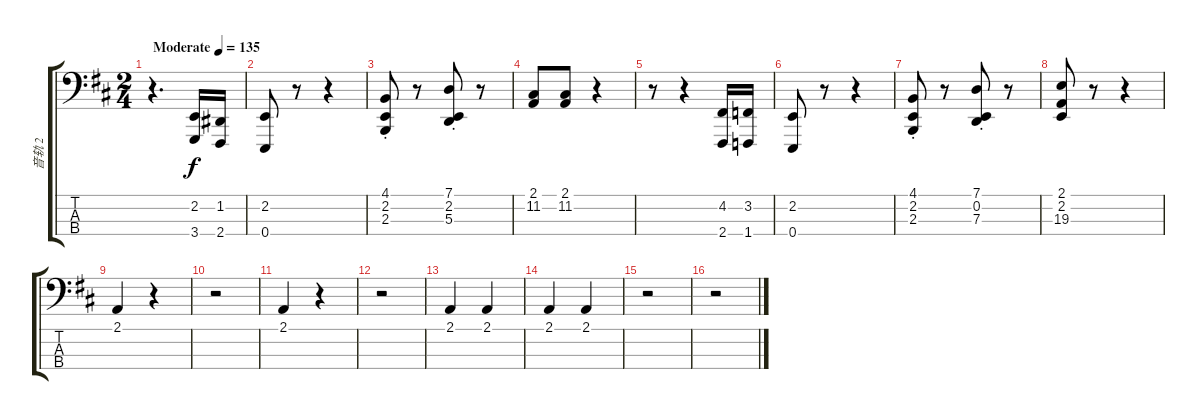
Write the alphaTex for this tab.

\track ("音轨 2" "音轨 2") {instrument acousticgrandpiano}
\staff {score tabs}
\tuning (G2 D2 A1 E1) {hide}
\ts (2 4)
\tempo (135 "Moderate")
\clef f4
\ks d
r.4{d dy f instrument acousticgrandpiano} (2.2 3.4).16 (1.2 2.4).16 |
(2.2 0.4).8 r.8 r.4 |
(4.1{st} 2.2{st} 2.3{st}).8 r.8 (7.1{st} 2.2{st} 5.3{st}).8 r.8 |
(2.1 11.2).8 (2.1 11.2).8 r.4 |
r.8 r.4 (4.2 2.4).16 (3.2 1.4).16 |
(2.2 0.4).8 r.8 r.4 |
(4.1{st} 2.2{st} 2.3{st}).8 r.8 (7.1{st} 0.2{st} 7.3{st}).8 r.8 |
(2.1 2.2 19.3).8 r.8 r.4 |
2.1.4 r.4 |
r.2 |
2.1.4 r.4 |
r.2 |
2.1.4 2.1.4 |
2.1.4 2.1.4 |
r.2 |
r.2
